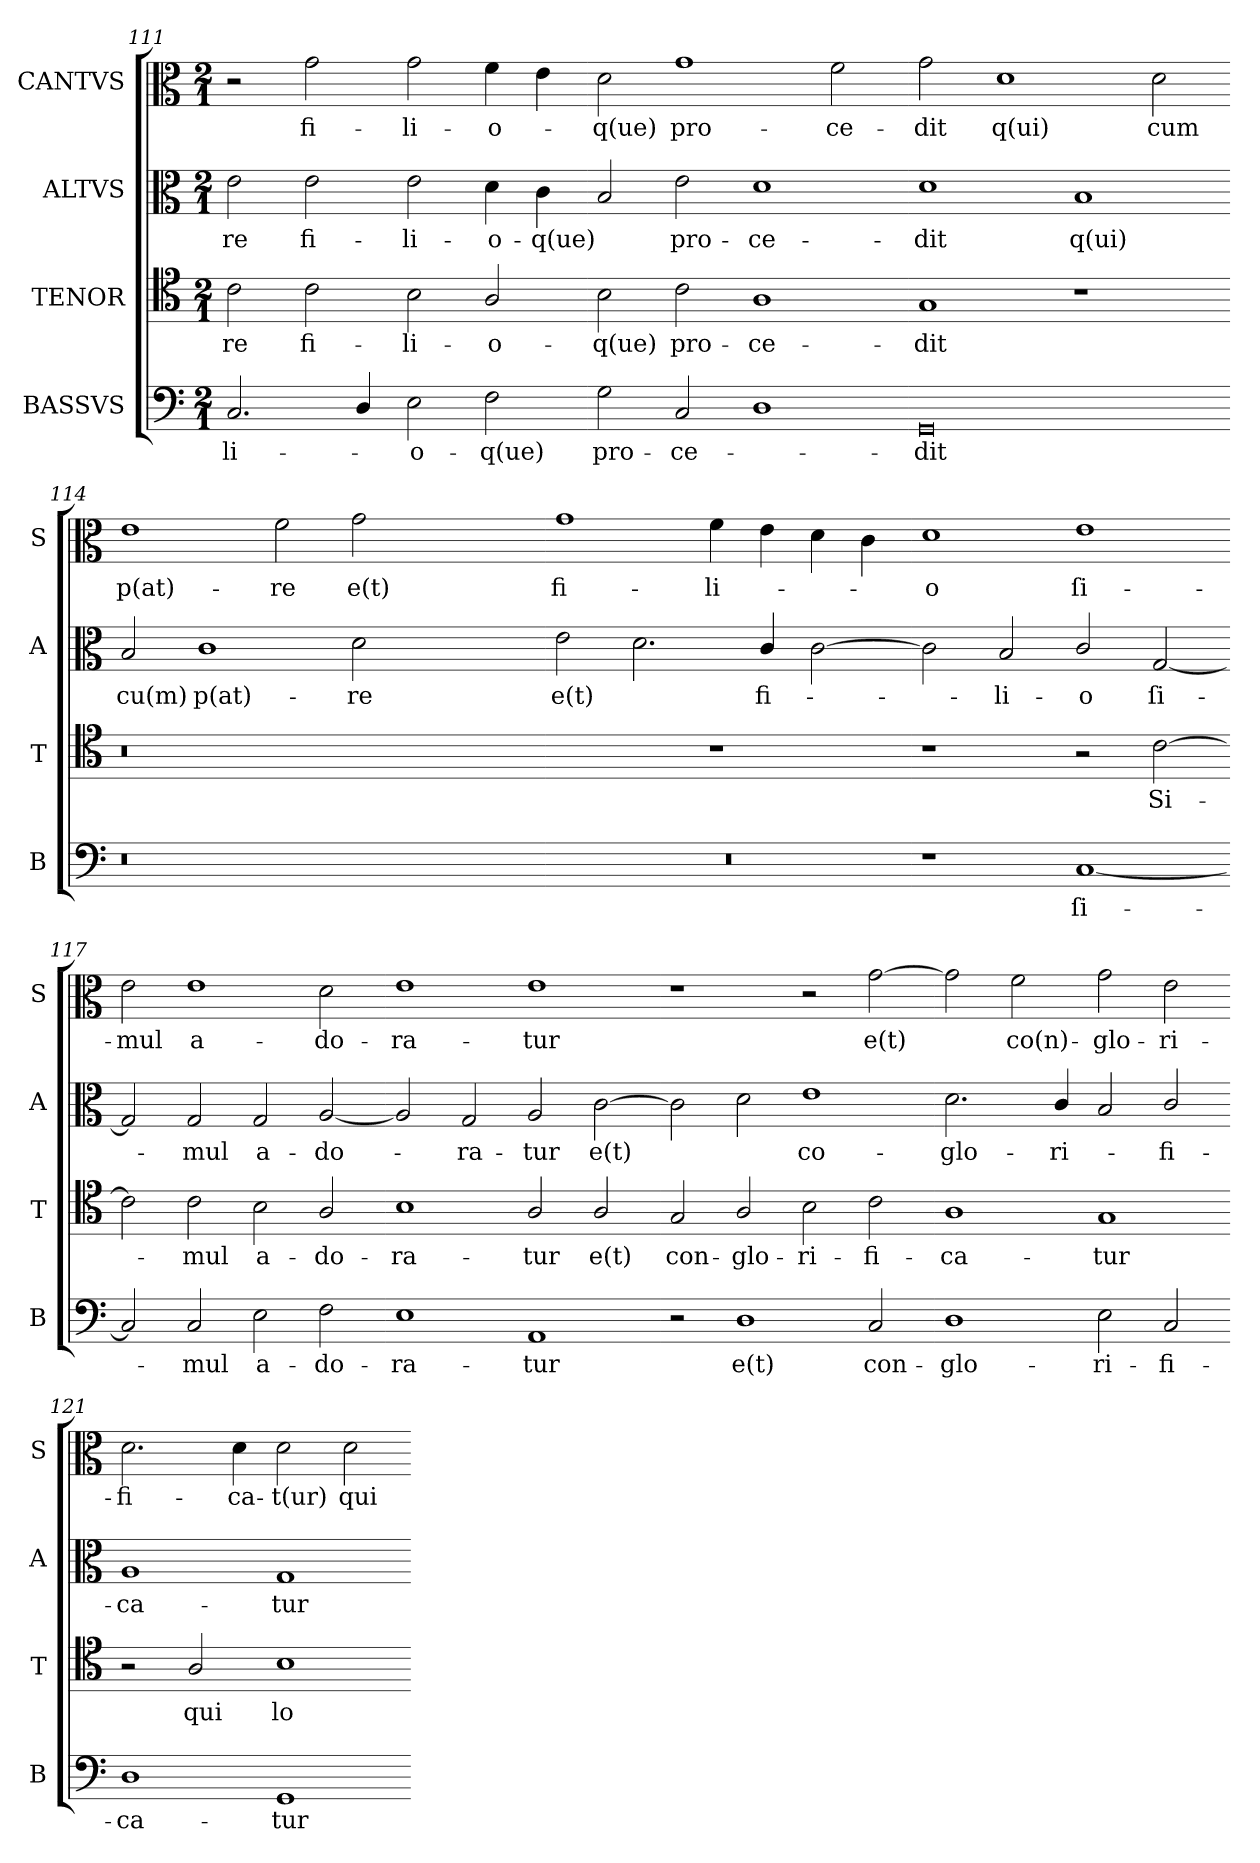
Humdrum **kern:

**kern	**text	**kern	**text	**kern	**text	**kern	**text
*part4	*part4	*part3	*part3	*part2	*part2	*part1	*part1
*staff4	*staff4	*staff3	*staff3	*staff2	*staff2	*staff1	*staff1
*I"BASSVS	*	*I"TENOR	*	*I"ALTVS	*	*I"CANTVS	*
*I'B	*	*I'T	*	*I'A	*	*I'S	*
*clefF4	*	*clefC4	*	*clefC3	*	*clefC3	*
*k[]	*	*k[]	*	*k[]	*	*k[]	*
*a:	*	*a:	*	*a:	*	*a:	*
*M2/1	*	*M2/1	*	*M2/1	*	*M2/1	*
=111	=111	=111	=111	=111	=111	=111	=111
2.C/	-li-	2c\	-re	2e\	-re	2r	.
.	.	2c\	fi-	2e\	fi-	2g\	fi-
4D/	.	.	.	.	.	.	.
2E\	-o-	2B\	-li-	2e\	-li-	2g\	-li-
2F\	-q(ue)	2A/	-o-	4d\	-o-	4f\	-o-
.	.	.	.	4c\	-q(ue)	4e\	.
=112-	=112-	=112-	=112-	=112-	=112-	=112-	=112-
2G\	pro-	2B\	-q(ue)	2B/	.	2d\	-q(ue)
2C/	-ce-	2c\	pro-	2e\	pro-	1g\	pro-
1D\	.	1A\	-ce-	1d\	-ce-	.	.
.	.	.	.	.	.	2f\	-ce-
=113-	=113-	=113-	=113-	=113-	=113-	=113-	=113-
0GG/	-dit	1G/	-dit	1d\	-dit	2g\	-dit
.	.	.	.	.	.	1d\	q(ui)
.	.	1r	.	1B/	q(ui)	.	.
.	.	.	.	.	.	2d\	cum
=114-	=114-	=114-	=114-	=114-	=114-	=114-	=114-
0r	.	0.r	.	2B/	cu(m)	1e\	p(at)-
.	.	.	.	1c\	p(at)-	.	.
.	.	.	.	.	.	2f\	-re
.	.	.	.	2d\	-re	2g\	e(t)
1ryy	.	.	.	1ryy	.	1ryy	.
=115-	=115-	=115-	=115-	=115-	=115-	=115-	=115-
0r	.	1ryy	.	2e\	e(t)	1g\	fi-
.	.	.	.	2.d\	.	.	.
.	.	1r	.	.	.	4f\	-li-
.	.	.	.	4c/	fi-	4e\	.
.	.	.	.	[2c\	.	4d\	.
.	.	.	.	.	.	4c\	.
=116-	=116-	=116-	=116-	=116-	=116-	=116-	=116-
1r	.	1r	.	2c\]	.	1d\	-o
.	.	.	.	2B/	-li-	.	.
[1C/	ſi-	2r	.	2c/	-o	1e\	ſi-
.	.	[2c\	Si-	[2G/	ſi-	.	.
=117-	=117-	=117-	=117-	=117-	=117-	=117-	=117-
2C/]	.	2c\]	.	2G/]	.	2e\	-mul
2C/	-mul	2c\	-mul	2G/	-mul	1e\	a-
2E\	a-	2B\	a-	2G/	a-	.	.
2F\	-do-	2A/	-do-	[2A/	-do-	2d\	-do-
=118-	=118-	=118-	=118-	=118-	=118-	=118-	=118-
1E\	-ra-	1B\	-ra-	2A/]	.	1e\	-ra-
.	.	.	.	2G/	-ra-	.	.
1AA/	-tur	2A/	-tur	2A/	-tur	1e\	-tur
.	.	2A/	e(t)	[2c\	e(t)	.	.
=119-	=119-	=119-	=119-	=119-	=119-	=119-	=119-
2r	.	2G/	con-	2c\]	.	1r	.
1D\	e(t)	2A/	-glo-	2d\	.	.	.
.	.	2B\	-ri-	1e\	co-	2r	.
2C/	con-	2c\	-fi-	.	.	[2g\	e(t)
=120-	=120-	=120-	=120-	=120-	=120-	=120-	=120-
1D\	-glo-	1A\	-ca-	2.d\	-glo-	2g\]	.
.	.	.	.	.	.	2f\	co(n)-
.	.	.	.	4c/	-ri-	.	.
2E\	-ri-	1G/	-tur	2B/	.	2g\	-glo-
2C/	-fi-	.	.	2c/	-fi-	2e\	-ri-
=121-	=121-	=121-	=121-	=121-	=121-	=121-	=121-
1D\	-ca-	2r	.	1A/	-ca-	2.d\	-fi-
.	.	2A/	qui	.	.	.	.
.	.	.	.	.	.	4d\	-ca-
1GG/	-tur	1B\	lo-	1G/	-tur	2d\	-t(ur)
.	.	.	.	.	.	2d\	qui
=-	=-	=-	=-	=-	=-	=-	=-
*-	*-	*-	*-	*-	*-	*-	*-
